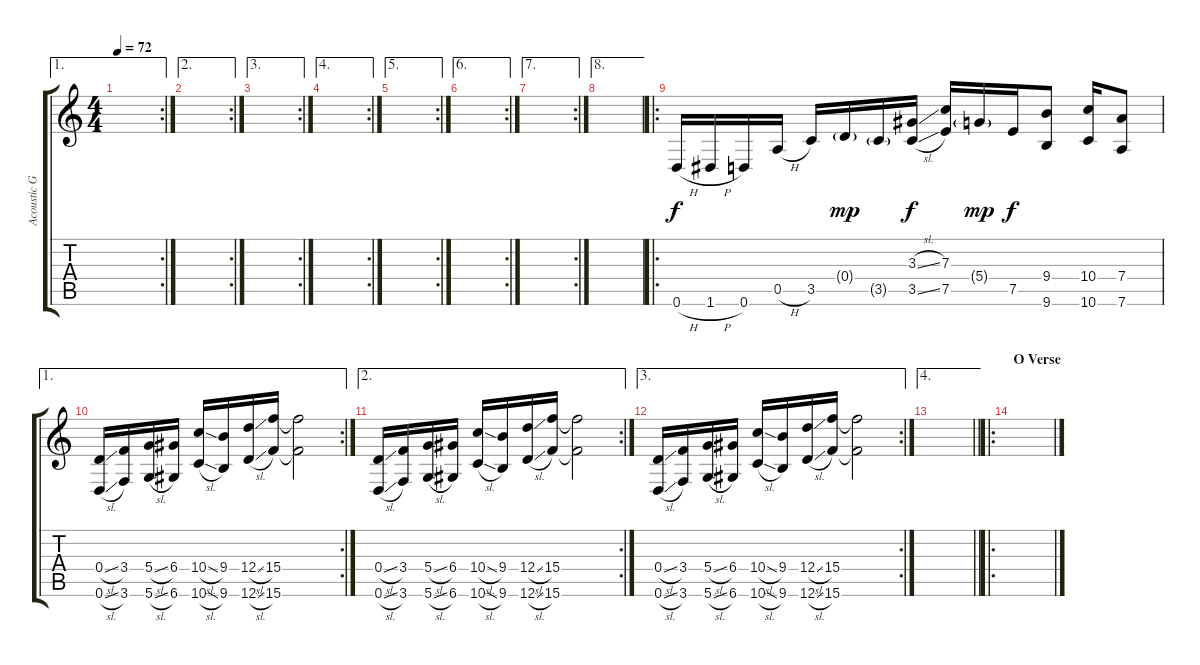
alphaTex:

\track ("Acoustic Guitar" "Acoustic G") {instrument acousticguitarsteel}
\staff {score tabs}
\tuning (E4 A3 F3 D3 A2 D2) {hide}
\ae 1
\rc 2
\ts (4 4)
\tempo 72
\clef g2
\ks c
|
\ae 2
\rc 2
|
\ae 3
\rc 2
|
\ae 4
\rc 2
|
\ae 5
\rc 2
|
\ae 6
\rc 2
|
\ae 7
\rc 2
|
\ae 8
|
\ro
0.6{h}.16 1.6{h}.16 0.6.16 0.5{h}.16 3.5.16 0.4{g}.16{dy mp} 3.5{g}.16 (3.3{sl} 3.5{sl}).16{dy f} (7.3 7.5).16 5.4{g}.16{dy mp} 7.5.16{dy f} (9.4 9.6).8 (10.4 10.6).16 (7.4 7.6).8 |
\ae 1
\rc 2
(0.4{sl} 0.6{sl}).16 (3.4 3.6).16 (5.4{sl} 5.6{sl}).16 (6.4 6.6).16 (10.4{sl} 10.6{sl}).16 (9.4 9.6).16 (12.4{sl} 12.6{sl}).16 (15.4 15.6).16 (15.4{t} 15.6{t}).2 |
\ae 2
\rc 2
(0.4{sl} 0.6{sl}).16 (3.4 3.6).16 (5.4{sl} 5.6{sl}).16 (6.4 6.6).16 (10.4{sl} 10.6{sl}).16 (9.4 9.6).16 (12.4{sl} 12.6{sl}).16 (15.4 15.6).16 (15.4{t} 15.6{t}).2 |
\ae 3
\rc 2
(0.4{sl} 0.6{sl}).16 (3.4 3.6).16 (5.4{sl} 5.6{sl}).16 (6.4 6.6).16 (10.4{sl} 10.6{sl}).16 (9.4 9.6).16 (12.4{sl} 12.6{sl}).16 (15.4 15.6).16 (15.4{t} 15.6{t}).2 |
\ae 4
\barLineRight lightlight
|
\ro
\section ("" "O Verse")
